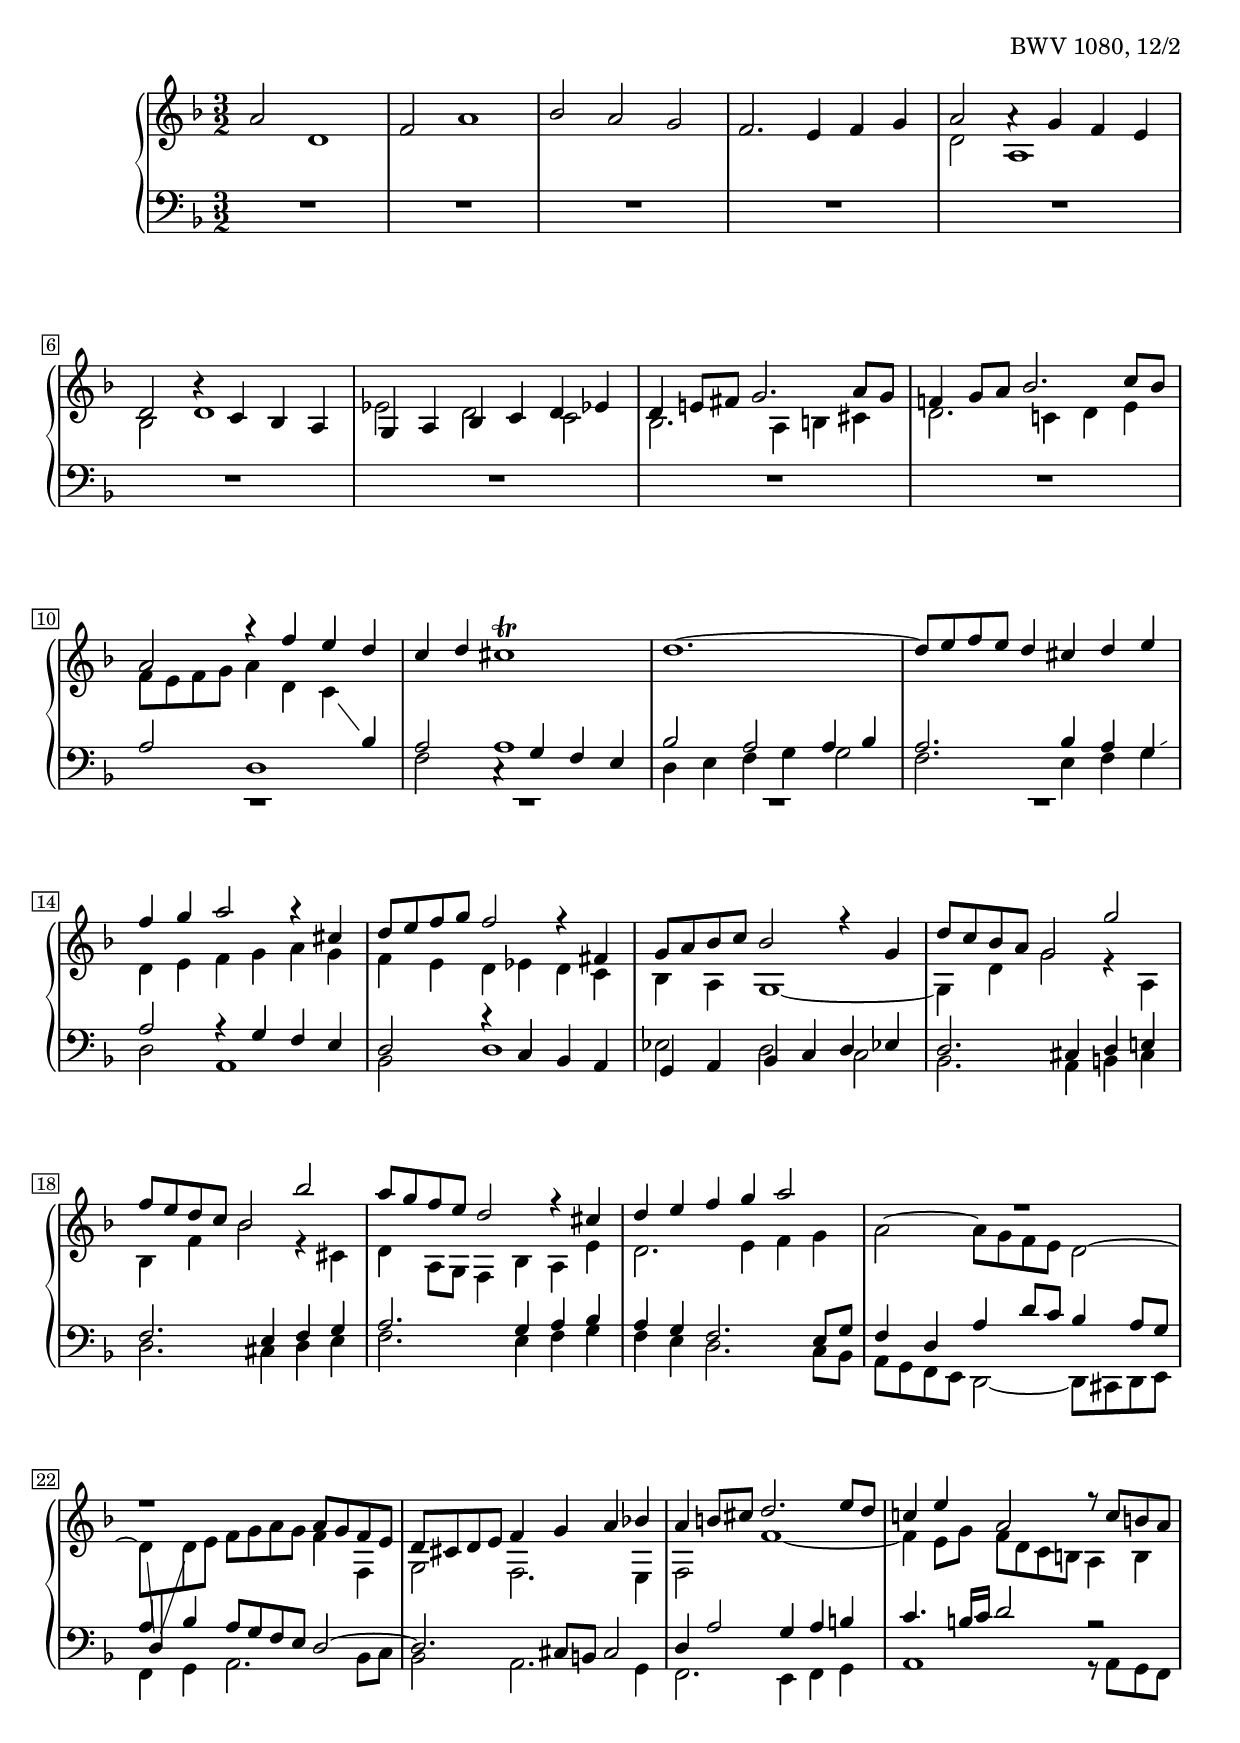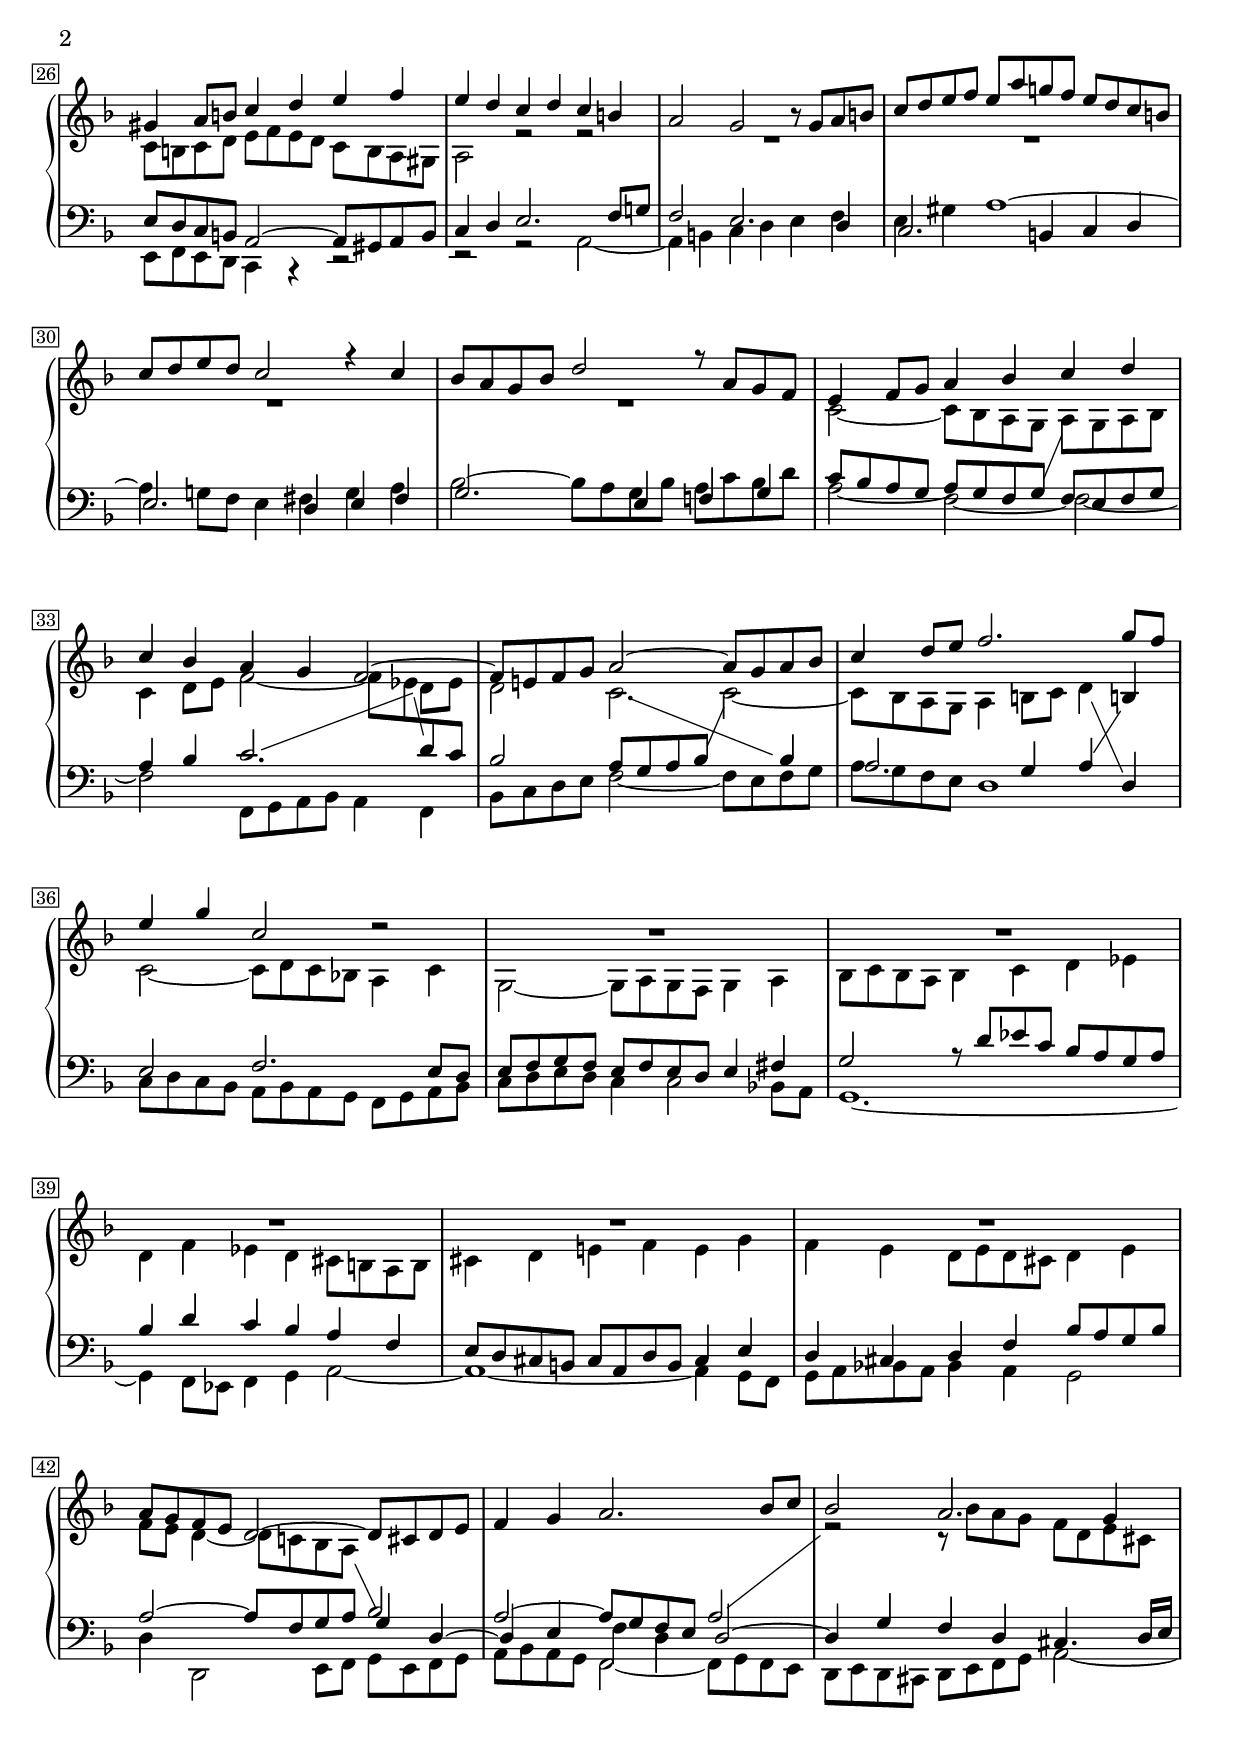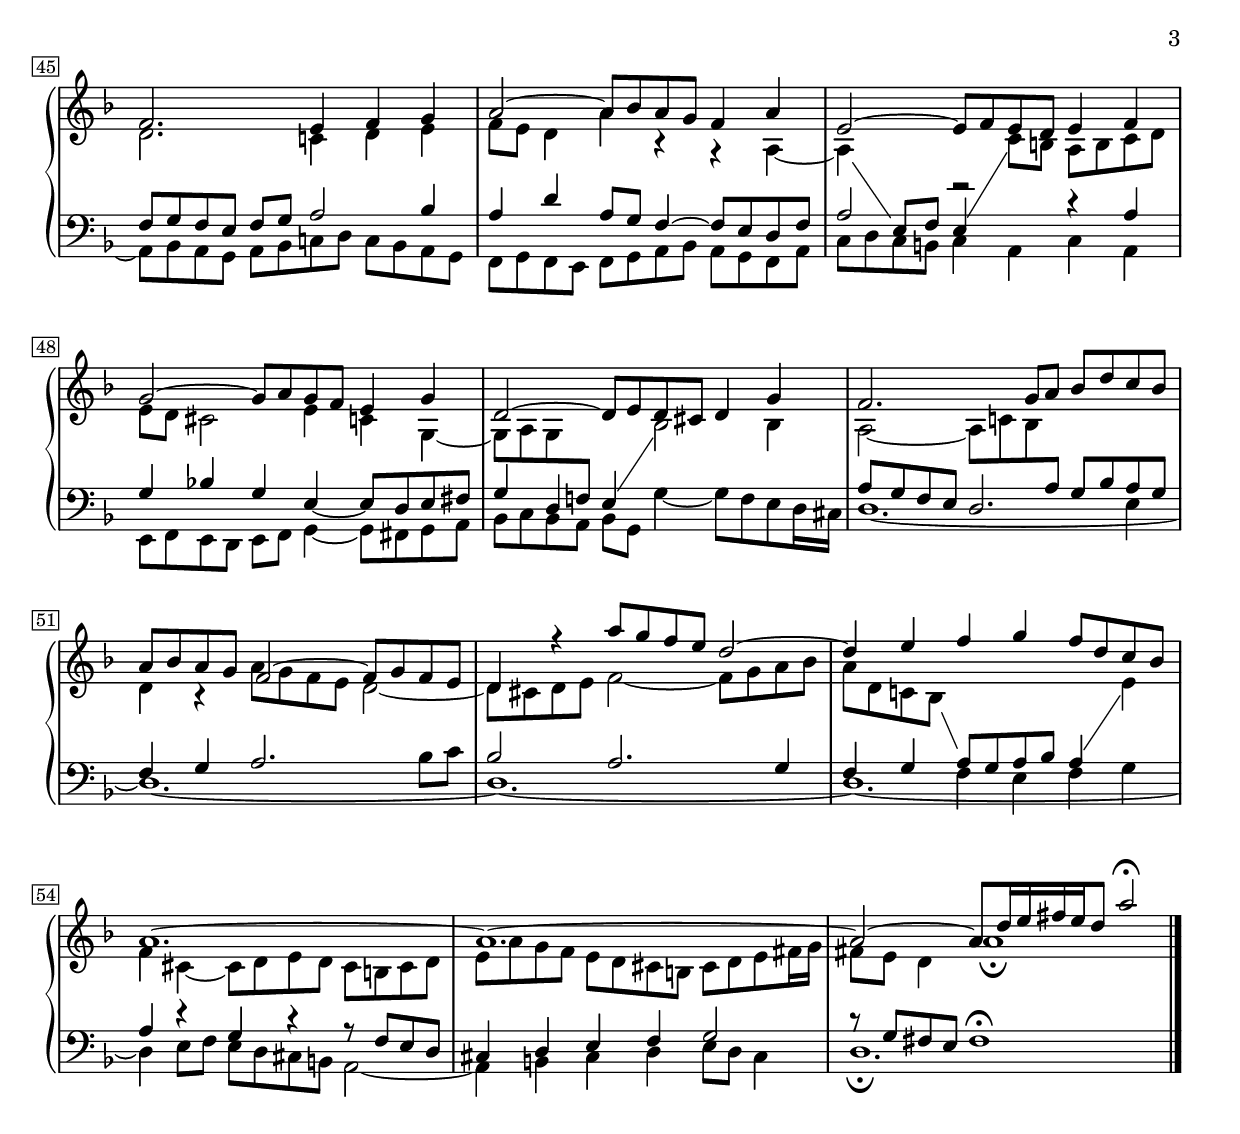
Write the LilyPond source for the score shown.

Global = {
  \key d \minor
  \time 3/2
  \include "../global.ly"
}

Sopran = \context Voice = "one" \relative c'' {
  \voiceOne
  %1
  | a2 d,1
  | f2 a1
  | bes2 a g
  | f2. e4 f g
  %5
  | a2 a4\rest g f e
  | d2 b'4\rest c, bes a
  | \once\override NoteColumn.force-hshift = #0.3 g
    a
    \once\override NoteColumn.force-hshift = #0.3 bes
    c d ees!
  | d4 e!8 fis g2. a8 g
  | f!4 g8 a bes2. c8 bes
  %10
  | a2 r4 f' e d
  | c d cis1\trill
  | d1.~
  | d8 e f e d4 cis d e
  | f g a2 r4 cis,
  %15
  | d8 e f g f2 r4 fis,
  | g8 a bes c bes2 r4 g
  | d'8 c bes a g2 g'
  | f8 e d c bes2 bes'
  | a8 g f e d2 r4 cis
  %20
  | d e f g a2
  | R1*3/2
  | r1 a,8 g f e
  | d cis d e f4 g a bes
  | a b8 cis d2. e8 d
  %25
  | c!4 e a,2 r8 c b a
  | gis4 a8 b c4 d e f
  | e d c d c b
  | a2 g b8\rest g a b
  | c d e f e a g f e d c b
  %30
  | c d e d c2 r4 c
  | bes8 a g bes d2 r8 a g f
  | e4 f8 g a4 bes c d
  | c bes a g f2~
  | f8 e f g a2~ a8 g a bes
  %35
  | c4 d8 e f2. g8 f
  | e4 g c,2 d\rest
  | \override MultiMeasureRest.staff-position = #0
    R1*3/2*5
  | a8 g f e d2~ d8 cis d e
  | f4 g a2. bes8 c
  | bes2 a2. g4
  %45
  | f2. e4 f g
  | a2~ a8 bes a g f4 a
  | e2~ e8 f e d e4 f
  | g2~ g8 a g f e4 g
  | d2~ d8 e d cis d4 g
  %50
  | f2. g8 a bes d c bes
  | a bes a g f2~ f8 g f e
  | d4 r a''8 g f e d2~
  | d4 e f g f8 d c bes
  | a1.~
  %55
  | a~
  | a2~ a8[ d16 e fis e d8] a'2\fermata
  \bar "|."
}

Alto = \context Voice = "two" \relative c' {
  \voiceTwo
  \showStaffSwitch
  | s1*3/2*4
  %5
  | d2 a1
  | bes2 d1
  | ees2 d c
  | bes2. a4 b cis
  | d2. c!4 d e
  %10
  | f8 e f g a4 d, c
    \change Staff = "lower"
    \stemUp\tieUp
    bes
  | a2 c,4\rest g' f e
  | \stemDown d e f g \stemUp a bes
  | a2. bes4 a g
  | \change Staff = "upper"
    \stemDown
    d' e f g a g
  %15
  | f e d ees d c
  | bes a g1_~
  | g4 d' g2 r4 a,
  | bes f' bes2 r4 cis,
  | d a8 g f4 bes a e'
  %20
  | d2. e4 f g
  | a2~ a8 g f e d2~
  | d8
    \change Staff = "lower"
    \stemUp\tieUp
    d,
    \change Staff = "upper"
    \stemDown
    d' e f g a g f4 f,
  | g2 f2. e4
  | f2 f'1_~
  %25
  | f4 e8 g f d c b a4 b
  | c8 b c d e f e d c b a gis
  | a2 r \hideStaffSwitch r
  | R1*3/2*4
  | \change Staff = "lower"
    \stemUp\tieDown
    c8 bes a g
    \stemDown f2_~ \stemUp f8 e f g
  | \showStaffSwitch a4 bes c2.
    \change Staff = "upper"
    \stemDown d8 ees
  | d2 c2.
    \change Staff = "lower"
    \stemUp
    bes4
  %35
  | a2. g4 a
    \change Staff = "upper"
    b!
  | \stemDown c2~ c8 d c bes a4 c
  | g2~ g8 a g f g4 a
  | bes8 c bes a bes4 c d ees
  | d f ees d cis8 b a b
  %40
  | cis4 d e f e g
  | f e d8 e d cis d4 e
  | f8 e d4~ d8 c bes a
    \change Staff = "lower"
    \stemUp
    \once\override NoteColumn.force-hshift = #0.6 g4
    d^~
  | \once\override NoteColumn.force-hshift = #0.4 d
    \change Staff = "upper"
    \stemDown
    \change Staff = "lower"
    \stemUp
    e \stemDown f d \stemUp a'2
    \change Staff = "upper"
    \stemDown
  | r r8 bes'8 a g f d e cis
  %45
  | d2. c!4 d e
  | f8 e d4 a' r r a,~
  | a
    \change Staff = "lower"
    \stemUp
    e8 f e4
    \change Staff = "upper"
    \stemDown
    c'8 b a b c d
  | e d cis2 e4 c g~
  | \hideStaffSwitch
    g8 a g
    \change Staff = "lower"
    \stemUp
    f e4
    \change Staff = "upper"
    \stemDown
    \showStaffSwitch
    bes'2 bes4
  %50
  | a2~ a8 c \hideStaffSwitch bes
    \change Staff = "lower"
    \stemUp
    a g bes a g
  | \change Staff = "upper"
    \stemDown
    \showStaffSwitch
    d'4 r
    a'8 g f e d2_~
  | d8 cis d e f2~ f8 g a bes
  | a d, c bes
    \change Staff = "lower"
    \stemUp
    a g a bes a4
    \change Staff = "upper"
    \stemDown
    e'
  | f cis~ cis8 d e d cis b cis d
  %55
  | e a g f e d cis b cis d e fis16 g
  | fis8 e d4 a'1\fermata
  \bar "|."
}

Tenor = \context Voice = "three" \relative c' {
  \voiceThree
  \showStaffSwitch
  | \override MultiMeasureRest.staff-position = #0
    R1*3/2*9
  %10
  | a2 d,1
  | \stemDown f2 a1
  | \stemUp bes2 a \stemDown g
  | f2. e4 f g
  | \stemUp a2 r4 g f e
  %15
  | d2 r4 c bes a
  | g a bes c d ees!
  | d2. cis4 d e
  | f2. e4 f g
  | a2. g4 a bes
  %20
  | a g f 2. e8 g
  | f4 d a' d8 c bes4 a8 g
  | a4 bes a8 g f e d2~
  | d2. cis8 b cis2
  | d4 a'2 g4 a b
  %25
  | c4. b16 c d2 r
  | e,8 d c b a2~ a8 gis a b
  | c4 d e2. f8 g
  | f2 e2. d4
  | \once\override NoteColumn.force-hshift = #0.2 c2.
    b4 c d
  %30
  | \once\override NoteColumn.force-hshift = #0.2 e2.
    d4 e fis
  | \once\override NoteColumn.force-hshift = #0.2 g2.
    e4 f! g
  | \stemDown\tieDown a2~ \stemUp a8 g f g
    \change Staff = "upper"
    \stemDown a g a bes
  | c4 d8 e f2~ f8 ees
    \change Staff = "lower"
    \stemUp
    d c
  | bes2 a8 g a bes
    \change Staff = "upper"
    \stemDown
    c2~
  %35
  | c8 bes a g a4 b8 c d4
    \change Staff = "lower"
    \stemUp
    d,
  | e2 f2. e8 d
  | e f g f e f e d e4 fis
  | g2 r8 d'8 ees c bes a g a
  | bes4 d c bes a f
  %40
  | e8 d cis b cis a d b cis4 e
  | d cis d f bes8 a g bes
  | a2^~ a8 f g a
    \once\override NoteColumn.force-hshift = #0 bes2
  | \once\override NoteColumn.force-hshift = #0 a^~
    \once\override NoteColumn.force-hshift = #-1 a8
    g f e d2^~
  | d4 g f d cis4. d16 e
  %45
  | f8 g f e f g a2 bes4
  | a d a8 g f4^~ f8 e d f
  | a2 r r4 a
  | g bes g e~ e8 d e fis
  | g4 d s2 s
  %50
  | a'8 g f e d2. \stemDown e4
  | \stemUp f g a2. \stemDown bes8 c
  | \stemUp bes2 a2. g4
  | f g \stemDown f e f g
  | \stemUp a r g r r8 f e d
  %55
  | cis4 d e f g2
  | r8 g fis e fis1\fermata
  \bar "|."
}

Bass = \context Voice = "four" \relative c {
  \voiceFour
  | s1*3/2*9
  %10
  | \override MultiMeasureRest.staff-position = #-8
    R1*3/2*4
  | d2 a1
  %15
  | bes2 d1
  | ees2 d c
  | bes2. a4 b cis
  | d2. cis4 d e
  | f2. e4 f g
  %20
  | f e d2. c8 bes
  | a g f e d2~ d8 cis d e
  | f4 g a2. bes8 c
  | bes2 a2. g4
  | f2. e4 f g
  %25
  | a1 r8 a g f
  | e f e d c4 r r2
  | r r a'~
  | a4 b c d e f
  | e gis a1^~
  %30
  | a4 g!8 f e4 fis g a
  | bes2^~ bes8 a g bes a c bes d
  | \change Staff = "upper"
    \stemDown\tieDown
    c2~ c8 bes a g
    \change Staff = "lower"
    f2~
  | f f,8 g a bes a4 f
  | bes8 c d e f2~ f8 e f g
  %35
  | a g f e d1
  | c8 d c bes a bes a g f g a bes
  | c d e d c4 c2 bes!8 a
  | g1.~
  | g4 f8 ees f4 g a2~
  %40
  | a1~ a4 g8 f
  | g a bes a bes4 a g2
  | d'4 d,2 e8 f g e f g
  | a bes a g f2~ f8 g f e
  | d e d cis d e f g a2~
  %45
  | a8 bes a g a bes c d c bes a g
  | f g f e f g a bes a g f a
  | c d c b c4 a c a
  | e8 f e d e f g4~ g8 fis g a
  | bes c bes a bes g g'4~ g8 f e d16 cis
  %50
  | d1.~
  | d~
  | d~
  | d~
  | d4 e8 f e d cis b a2~
  %55
  | a4 b cis d e8 d cis4
  | d1.\fermata
  \bar "|."
}

\score {
  \new PianoStaff
  <<
    \accidentalStyle Score.piano
    \context Staff = "upper" <<
      \set Staff.midiInstrument = #"acoustic grand"
      \Global
      \clef treble
      \Sopran
      \Alto
    >>
    \context Staff = "lower" <<
      \set Staff.midiInstrument = #"acoustic grand"
      \Global
      \clef bass
      \Tenor
      \Bass
    >>
  >>
  \header {
    %composer = "Johann Sebastian Bach"
    opus = "BWV 1080, 12/2"
    subtitle = "inversus"
    title = \markup {
      Contrapunctus XII
    }
  }
  \layout { }
  \midi { }
}
